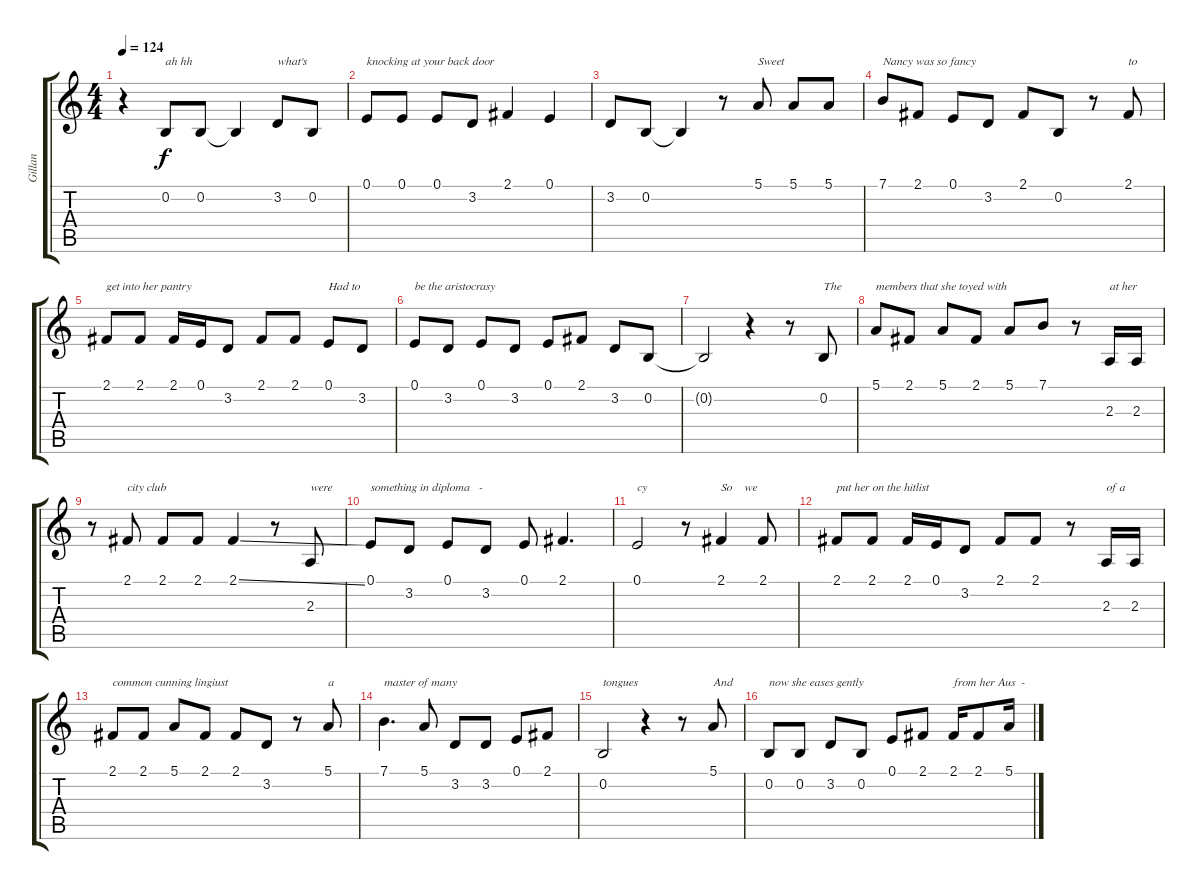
\track ("Gillan" "Gillan") {instrument violin}
\staff {score tabs}
\tuning (E4 B3 G3 D3 A2 E2) {hide}
\ts (4 4)
\tempo 124
\clef g2
\ks c
r.4{dy f} 0.2.8{txt "ah hh"} 0.2.8 0.2{t}.4 3.2.8{txt "what's"} 0.2.8 |
0.1.8{txt "knocking at your back door"} 0.1.8 0.1.8 3.2.8 2.1.4 0.1.4 |
3.2.8 0.2.8 0.2{t}.4 r.8 5.1.8{txt "Sweet"} 5.1.8 5.1.8 |
7.1.8{txt "Nancy was so fancy"} 2.1.8 0.1.8 3.2.8 2.1.8 0.2.8 r.8 2.1.8{txt "to"} |
2.1.8{txt "get into her pantry"} 2.1.8 2.1.16 0.1.16 3.2.8 2.1.8 2.1.8 0.1.8{txt "Had to"} 3.2.8 |
0.1.8{txt "be the aristocrasy"} 3.2.8 0.1.8 3.2.8 0.1.8 2.1.8 3.2.8 0.2.8 |
0.2{t}.2 r.4 r.8 0.2.8{txt "The"} |
5.1.8{txt "members that she toyed with"} 2.1.8 5.1.8 2.1.8 5.1.8 7.1.8 r.8 2.3.16{txt "at her"} 2.3.16 |
r.8 2.1.8{txt "city club"} 2.1.8 2.1.8 2.1{ss}.4 r.8 2.3.8{txt "were"} |
0.1.8{txt "something in diploma   -"} 3.2.8 0.1.8 3.2.8 0.1.8 2.1.4{d} |
0.1.2{txt "cy"} r.8 2.1.4{txt "So    we"} 2.1.8 |
2.1.8{txt "put her on the hitlist"} 2.1.8 2.1.16 0.1.16 3.2.8 2.1.8 2.1.8 r.8 2.3.16{txt "of a"} 2.3.16 |
2.1.8{txt "common cunning lingiust"} 2.1.8 5.1.8 2.1.8 2.1.8 3.2.8 r.8 5.1.8{txt "a"} |
7.1.4{d txt "master of many"} 5.1.8 3.2.8 3.2.8 0.1.8 2.1.8 |
0.2.2{txt "tongues"} r.4 r.8 5.1.8{txt "And"} |
0.2.8{txt "now she eases gently "} 0.2.8 3.2.8 0.2.8 0.1.8 2.1.8 2.1.16{txt "from her Aus  -"} 2.1.8 5.1.16
